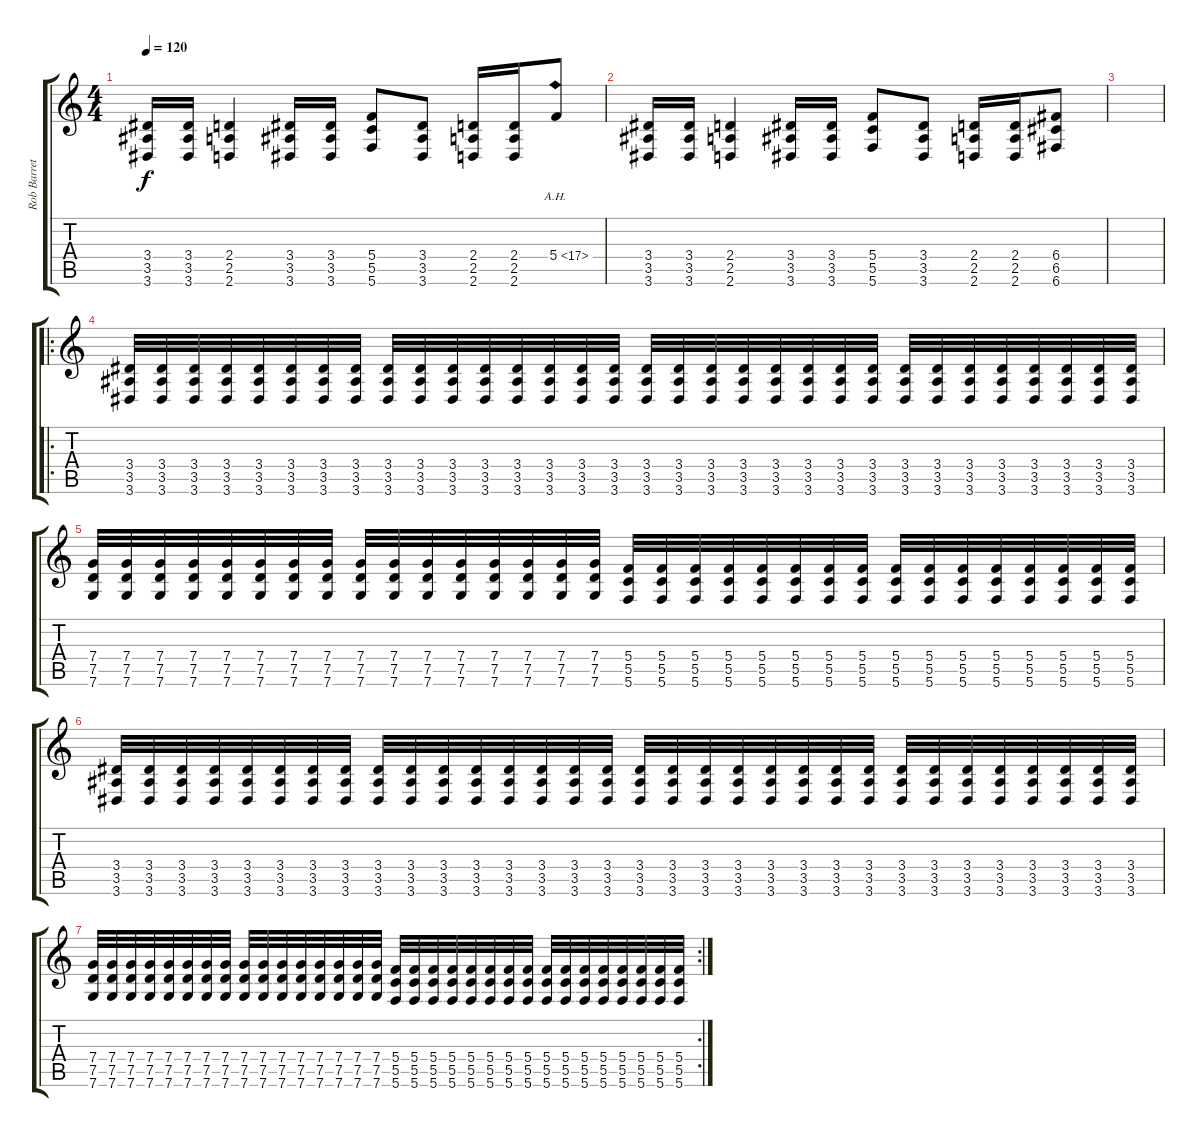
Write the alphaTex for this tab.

\track ("Rob Barrett" "Rob Barret") {instrument distortionguitar}
\staff {score tabs}
\tuning (D4 A3 F3 C3 G2 C2) {hide}
\ts (4 4)
\tempo 120
\clef g2
\ks c
(3.4 3.5 3.6).16{dy f} (3.4 3.5 3.6).16 (2.4 2.5 2.6).4 (3.4 3.5 3.6).16 (3.4 3.5 3.6).16 (5.4 5.5 5.6).8 (3.4 3.5 3.6).8 (2.4 2.5 2.6).16 (2.4 2.5 2.6).16 5.4{ah 12}.8 |
(3.4 3.5 3.6).16 (3.4 3.5 3.6).16 (2.4 2.5 2.6).4 (3.4 3.5 3.6).16 (3.4 3.5 3.6).16 (5.4 5.5 5.6).8 (3.4 3.5 3.6).8 (2.4 2.5 2.6).16 (2.4 2.5 2.6).16 (6.4 6.5 6.6).8 |
|
\ro
(3.4 3.5 3.6).32 (3.4 3.5 3.6).32 (3.4 3.5 3.6).32 (3.4 3.5 3.6).32 (3.4 3.5 3.6).32 (3.4 3.5 3.6).32 (3.4 3.5 3.6).32 (3.4 3.5 3.6).32 (3.4 3.5 3.6).32 (3.4 3.5 3.6).32 (3.4 3.5 3.6).32 (3.4 3.5 3.6).32 (3.4 3.5 3.6).32 (3.4 3.5 3.6).32 (3.4 3.5 3.6).32 (3.4 3.5 3.6).32 (3.4 3.5 3.6).32 (3.4 3.5 3.6).32 (3.4 3.5 3.6).32 (3.4 3.5 3.6).32 (3.4 3.5 3.6).32 (3.4 3.5 3.6).32 (3.4 3.5 3.6).32 (3.4 3.5 3.6).32 (3.4 3.5 3.6).32 (3.4 3.5 3.6).32 (3.4 3.5 3.6).32 (3.4 3.5 3.6).32 (3.4 3.5 3.6).32 (3.4 3.5 3.6).32 (3.4 3.5 3.6).32 (3.4 3.5 3.6).32 |
(7.4 7.5 7.6).32 (7.4 7.5 7.6).32 (7.4 7.5 7.6).32 (7.4 7.5 7.6).32 (7.4 7.5 7.6).32 (7.4 7.5 7.6).32 (7.4 7.5 7.6).32 (7.4 7.5 7.6).32 (7.4 7.5 7.6).32 (7.4 7.5 7.6).32 (7.4 7.5 7.6).32 (7.4 7.5 7.6).32 (7.4 7.5 7.6).32 (7.4 7.5 7.6).32 (7.4 7.5 7.6).32 (7.4 7.5 7.6).32 (5.4 5.5 5.6).32 (5.4 5.5 5.6).32 (5.4 5.5 5.6).32 (5.4 5.5 5.6).32 (5.4 5.5 5.6).32 (5.4 5.5 5.6).32 (5.4 5.5 5.6).32 (5.4 5.5 5.6).32 (5.4 5.5 5.6).32 (5.4 5.5 5.6).32 (5.4 5.5 5.6).32 (5.4 5.5 5.6).32 (5.4 5.5 5.6).32 (5.4 5.5 5.6).32 (5.4 5.5 5.6).32 (5.4 5.5 5.6).32 |
(3.4 3.5 3.6).32 (3.4 3.5 3.6).32 (3.4 3.5 3.6).32 (3.4 3.5 3.6).32 (3.4 3.5 3.6).32 (3.4 3.5 3.6).32 (3.4 3.5 3.6).32 (3.4 3.5 3.6).32 (3.4 3.5 3.6).32 (3.4 3.5 3.6).32 (3.4 3.5 3.6).32 (3.4 3.5 3.6).32 (3.4 3.5 3.6).32 (3.4 3.5 3.6).32 (3.4 3.5 3.6).32 (3.4 3.5 3.6).32 (3.4 3.5 3.6).32 (3.4 3.5 3.6).32 (3.4 3.5 3.6).32 (3.4 3.5 3.6).32 (3.4 3.5 3.6).32 (3.4 3.5 3.6).32 (3.4 3.5 3.6).32 (3.4 3.5 3.6).32 (3.4 3.5 3.6).32 (3.4 3.5 3.6).32 (3.4 3.5 3.6).32 (3.4 3.5 3.6).32 (3.4 3.5 3.6).32 (3.4 3.5 3.6).32 (3.4 3.5 3.6).32 (3.4 3.5 3.6).32 |
\rc 2
(7.4 7.5 7.6).32 (7.4 7.5 7.6).32 (7.4 7.5 7.6).32 (7.4 7.5 7.6).32 (7.4 7.5 7.6).32 (7.4 7.5 7.6).32 (7.4 7.5 7.6).32 (7.4 7.5 7.6).32 (7.4 7.5 7.6).32 (7.4 7.5 7.6).32 (7.4 7.5 7.6).32 (7.4 7.5 7.6).32 (7.4 7.5 7.6).32 (7.4 7.5 7.6).32 (7.4 7.5 7.6).32 (7.4 7.5 7.6).32 (5.4 5.5 5.6).32 (5.4 5.5 5.6).32 (5.4 5.5 5.6).32 (5.4 5.5 5.6).32 (5.4 5.5 5.6).32 (5.4 5.5 5.6).32 (5.4 5.5 5.6).32 (5.4 5.5 5.6).32 (5.4 5.5 5.6).32 (5.4 5.5 5.6).32 (5.4 5.5 5.6).32 (5.4 5.5 5.6).32 (5.4 5.5 5.6).32 (5.4 5.5 5.6).32 (5.4 5.5 5.6).32 (5.4 5.5 5.6).32
